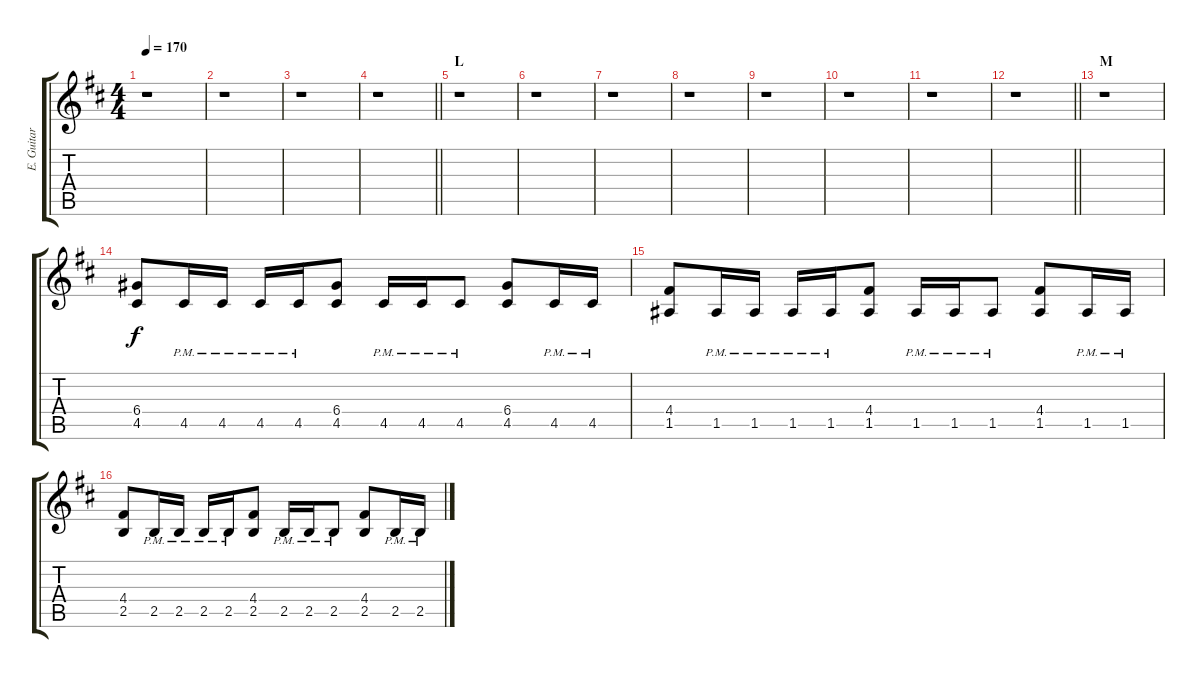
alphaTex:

\track ("E. Guitar I" "E. Guitar ") {instrument overdrivenguitar}
\staff {score tabs}
\tuning (E4 B3 G3 D3 A2 E2) {hide}
\ts (4 4)
\tempo 170
\clef g2
\ks d
r.1{dy f} |
r.1 |
r.1 |
\barLineRight lightlight
r.1 |
\section ("" "L")
r.1 |
r.1 |
r.1 |
r.1 |
r.1 |
r.1 |
r.1 |
\barLineRight lightlight
r.1 |
\section ("" "M")
r.1 |
(6.4 4.5).8 4.5{pm}.16 4.5{pm}.16 4.5{pm}.16 4.5{pm}.16 (6.4 4.5).8 4.5{pm}.16 4.5{pm}.16 4.5{pm}.8 (6.4 4.5).8 4.5{pm}.16 4.5{pm}.16 |
(4.4 1.5).8 1.5{pm}.16 1.5{pm}.16 1.5{pm}.16 1.5{pm}.16 (4.4 1.5).8 1.5{pm}.16 1.5{pm}.16 1.5{pm}.8 (4.4 1.5).8 1.5{pm}.16 1.5{pm}.16 |
(4.4 2.5).8 2.5{pm}.16 2.5{pm}.16 2.5{pm}.16 2.5{pm}.16 (4.4 2.5).8 2.5{pm}.16 2.5{pm}.16 2.5{pm}.8 (4.4 2.5).8 2.5{pm}.16 2.5{pm}.16
